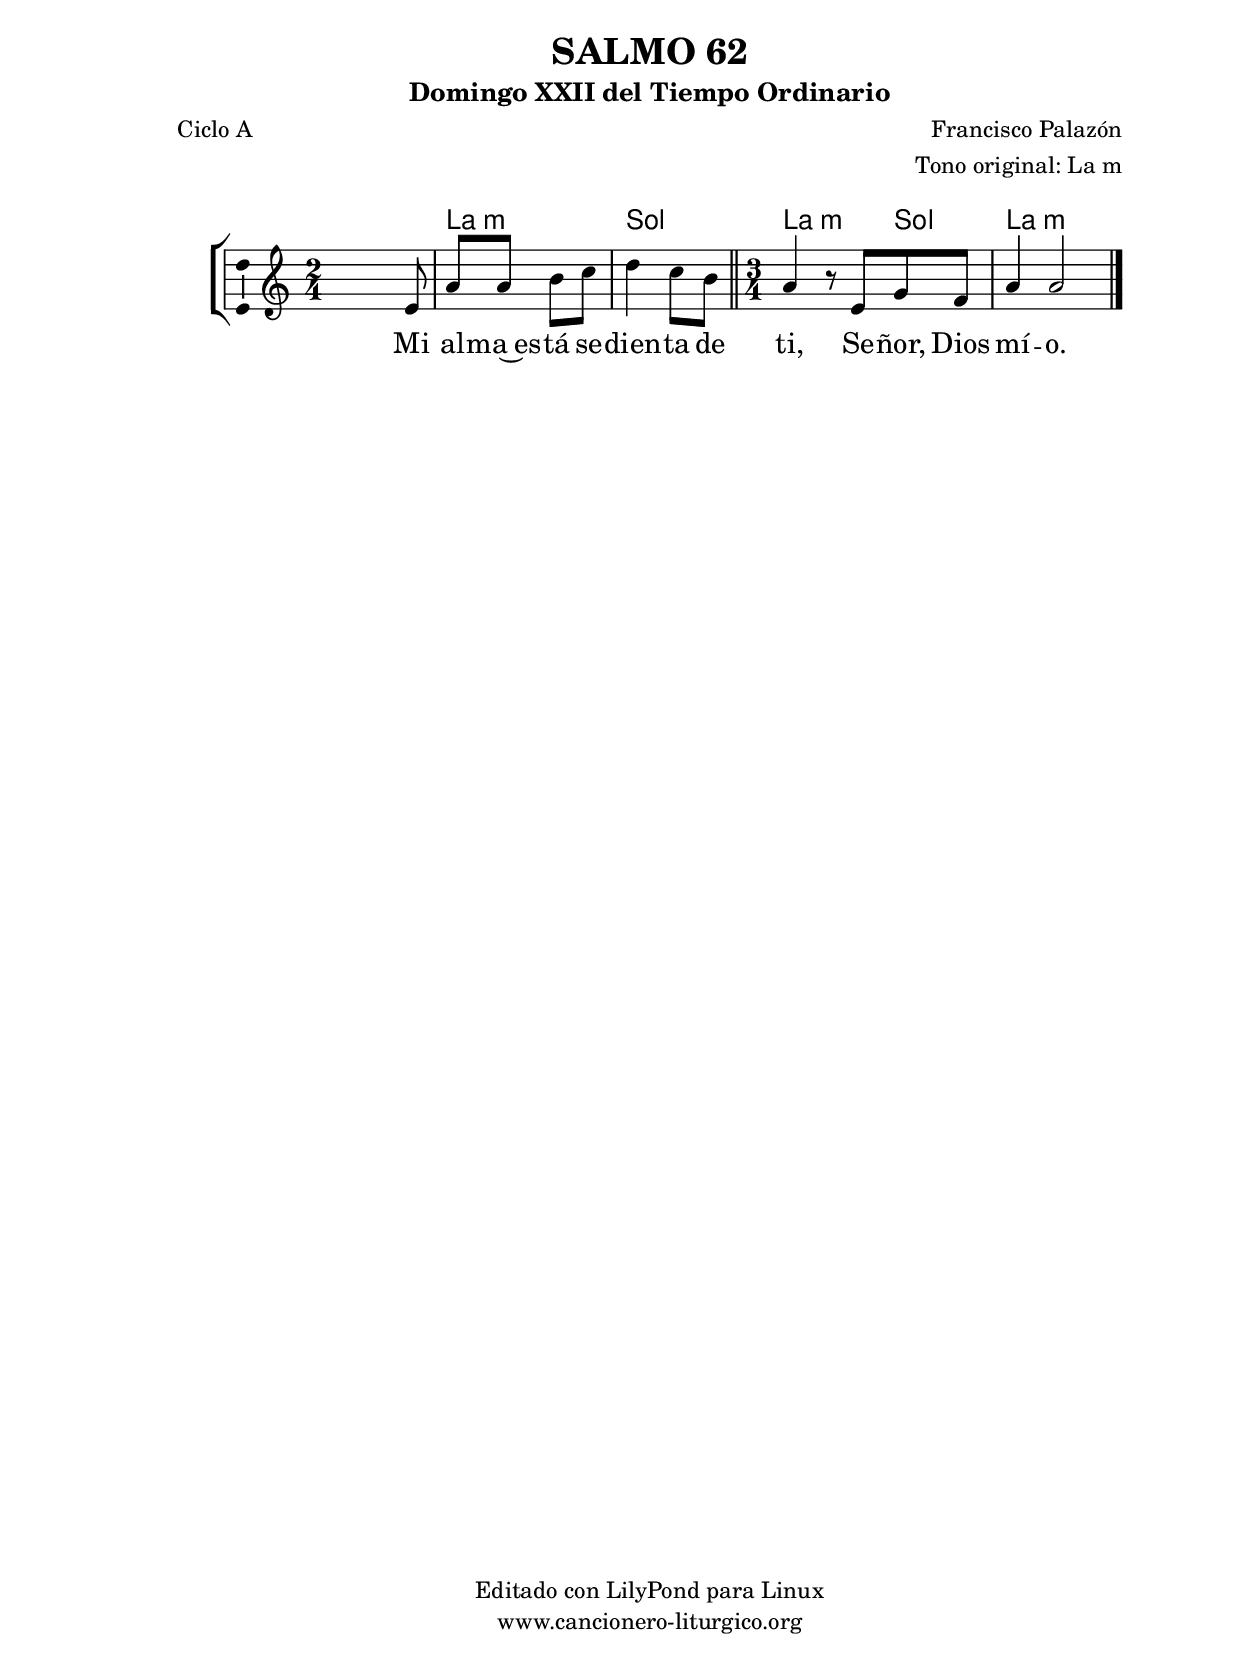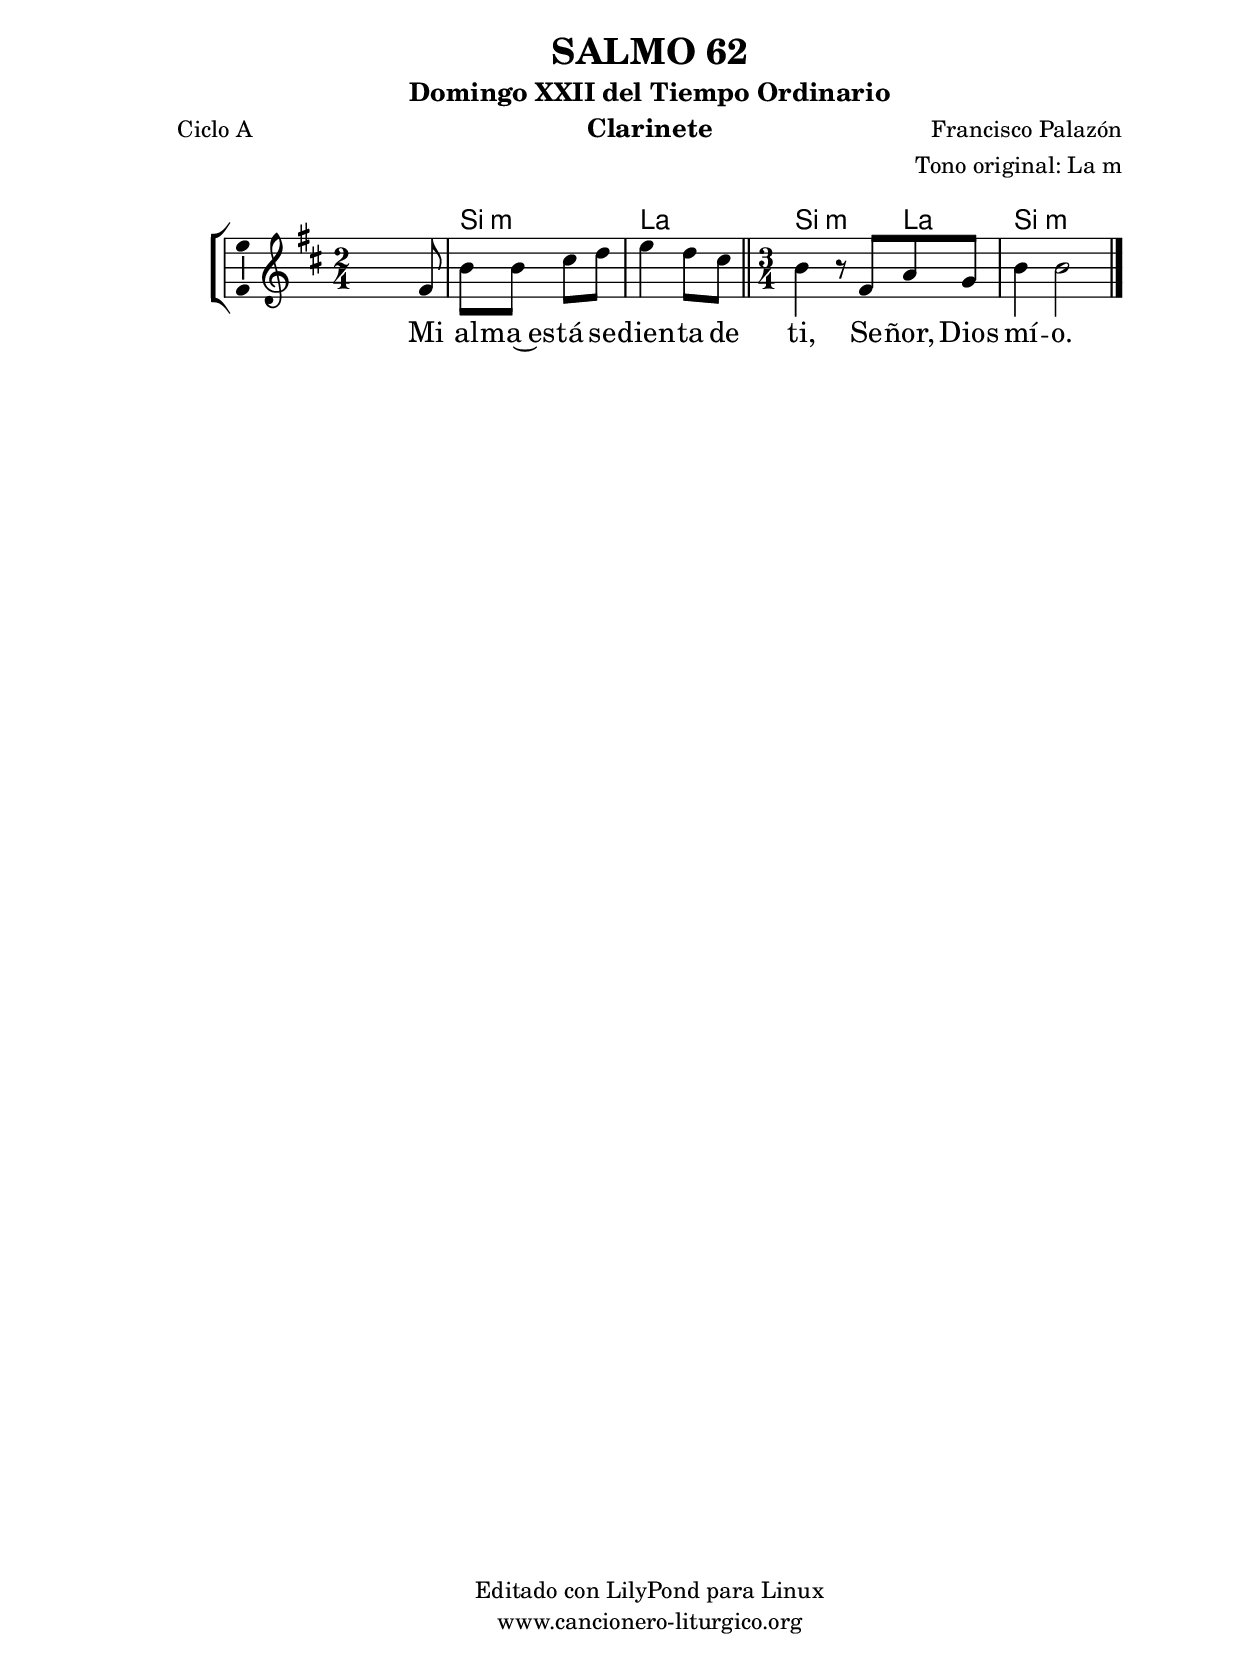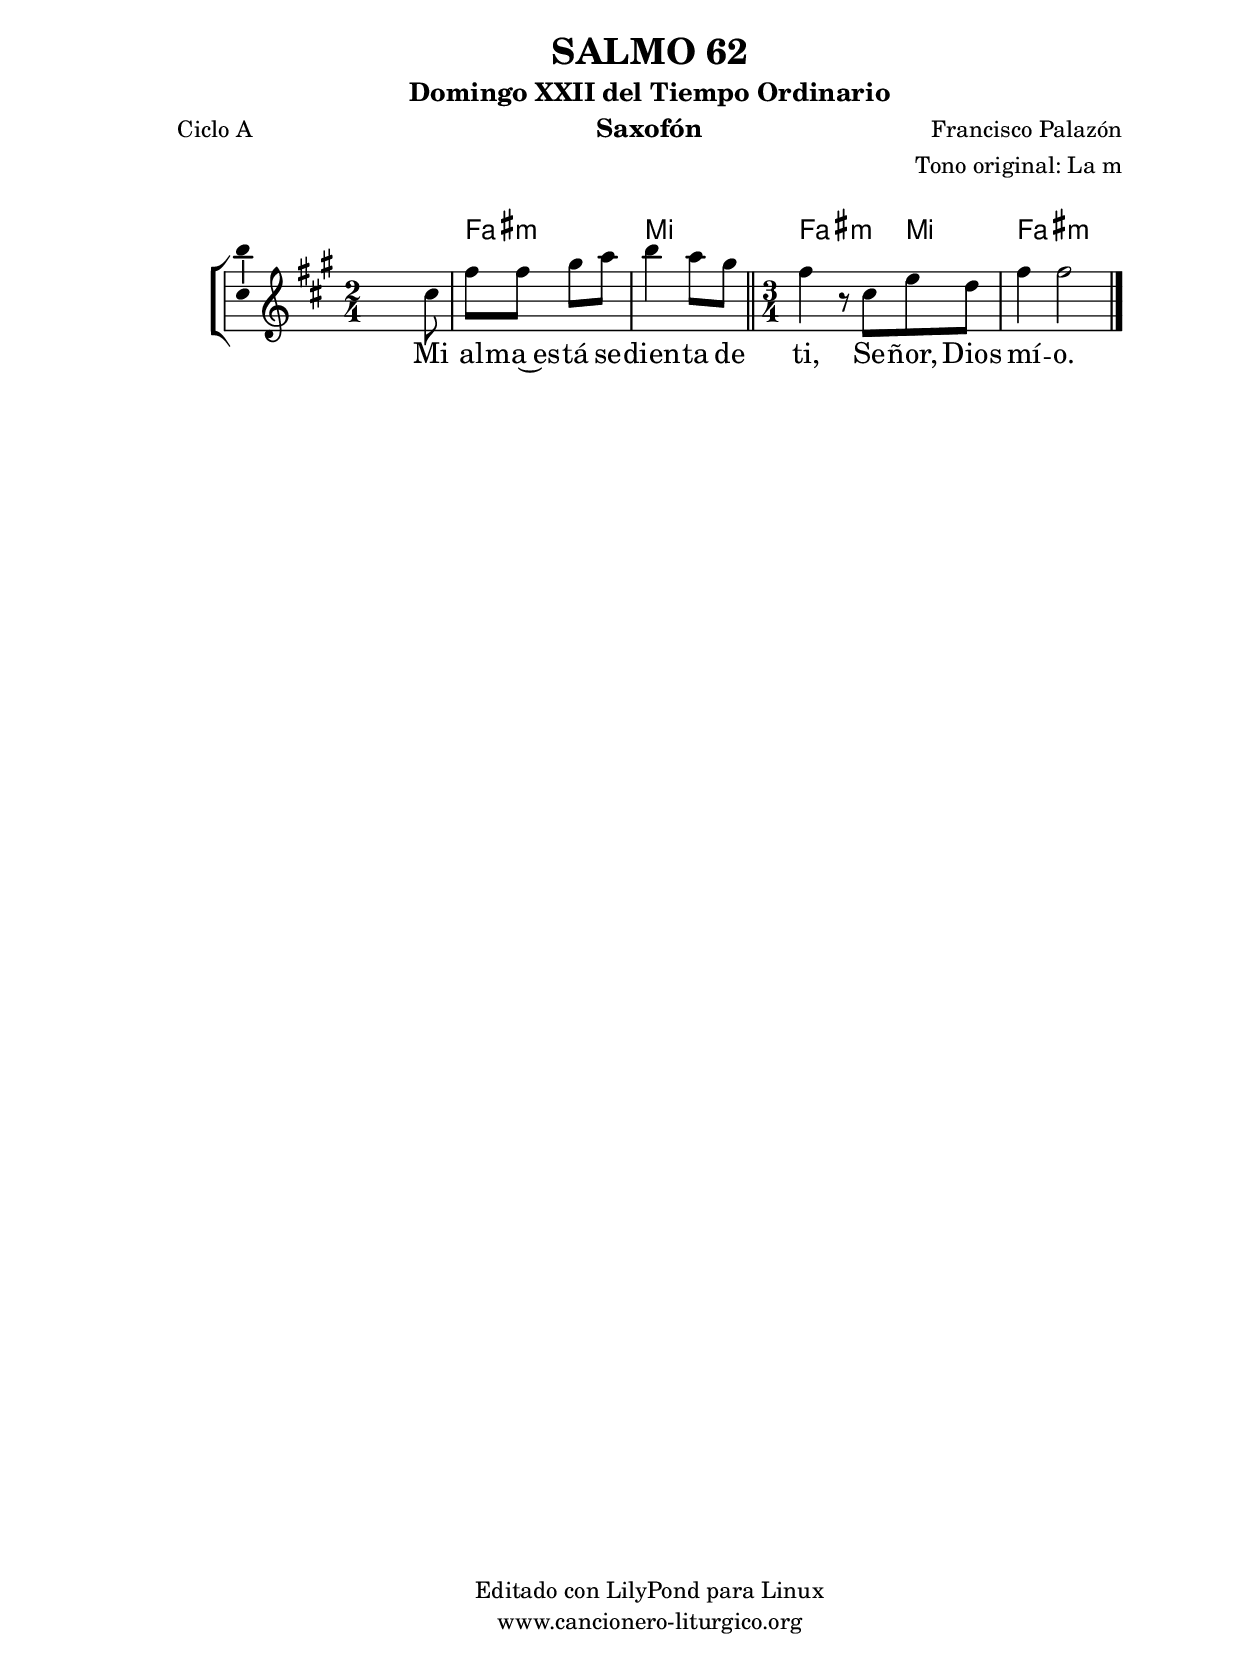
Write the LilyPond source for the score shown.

%
%para convertir .midi en .wav:
%timidity filename.midi -Ow -o finename.wav
%
%
%Para convertir de .wav a .mp3:
%lame -h -m j filename.wav
%
%
%para escuchar el midi:
%timidity nombrefichero.midi
%


%versión de lilypond para la que se ha escrito esta partitura:
\version "2.16.0"

	%Tamaño papel
	#(set-default-paper-size "a4")
	%Tamaño partitura
	#(set-global-staff-size 20)
	%No responde al pulsar sobre una nota
	#(ly:set-option 'point-and-click #f)

%parámetros del encabezamiento:
\header {
	title = "SALMO 62"
	subtitle = "Domingo XXII del Tiempo Ordinario"
	composer = "Francisco Palazón"
	poet = "Ciclo A"
	meter = ""
	arranger = "Tono original: La m"
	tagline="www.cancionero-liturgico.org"
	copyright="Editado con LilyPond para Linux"
	}

%parámetros asociados al papel:
\paper  {
	oddHeaderMarkup = \markup {\fill-line { \on-the-fly #not-first-page \fromproperty #'header:title \on-the-fly #not-first-page \fromproperty #'header:composer }}
	evenHeaderMarkup = \markup {\fill-line { \fromproperty #'header:composer \fromproperty #'header:title }}
	#(set-paper-size "a4")
	print-page-number = ##f
	first-page-number = 1
	print-first-page-number = ##f
%	head-separation = 3.0 \cm
	top-margin = 2.0 \cm
	bottom-margin = 0.5\cm
%%%	bottom-margin = -1.0\cm
	left-margin = 3.0 \cm
	line-width = 16.0 \cm 
	indent = 8\mm
	interscoreline = 2.\mm
	between-system-space = 15\mm
%	para que las partituras no llenen la hoja:
	ragged-bottom = ##t
%	idem para la última hoja:
	ragged-last-bottom = ##f
%	para que las partituras llenen el ancho del papel:
	ragged-last = ##f
	after-title-space = 2.5 \cm
%page-count=1
%system-count=8

	%Flexible Vertical Spacing
%	markup-markup-spacing =
%	#'((basic-distance . 15) (minimum-distance . 15) (padding . 3))
	markup-system-spacing =
	#'((basic-distance . 15) (minimum-distance . 15) (padding . 3))
	system-system-spacing =
	#'((basic-distance . 15) (minimum-distance . 15) (padding . 3))
	score-system-spacing =
	#'((basic-distance . 15) (minimum-distance . 15) (padding . 5))
%	top-system-spacing = % header
%	#'((basic-distance . 8) (minimum-distance . 0) (padding . 3))
%	top-markup-spacing =
%	#'((basic-distance . 20) (minimum-distance . 20) (padding . 3))
	last-bottom-spacing = % footer
	#'((basic-distance . 5) (minimum-distance . 5) (padding . 3))
%	score-markup-spacing =
%	#'((basic-distance . 16) (minimum-distance . 13) (padding . 3))

	}


%parámetros que afectan a toda la partitura:
global =  {
	%clave de sol (G):
	\clef G
	%armadura:
%%%	\transpose g f
	\key a \minor
	\tempo 4=90
	\set Score.tempoHideNote = ##t
	}


acordes = {
	\italianChords
	\chordmode {
%%%	\transpose g f
{

s2
a2:m g a2:m g4 a2:m

	}
	}
}

melodia = 
%%%	\transpose g f
{
	\relative c'{

\time 2/4
s4 s8 e8
a8 a b c
d4 c8 b

\bar "||"
\time 3/4
a4 r8 e8 g f
a4 a2

	\bar "|."
	}
	}


texto = \lyricmode {
Mi al -- ma~es -- tá se -- dien -- ta de ti,
Se -- ñor, Dios mí -- o.
	}


acordesStaff = \context ChordNames = acordesStaff <<
	\set chordChanges = ##t
	\acordes
	>>


vozStaff = \context Voice = vozStaff
\with {\consists "Ambitus_engraver"}
<<
%	\set Staff.instrumentName = ""
%	\set Staff.shortInstrumentName = ""
%	\set Staff.midiInstrument = #"clarinet"
%	\set Staff.midiInstrument = #"cello"
%	\set Staff.midiInstrument = #"flute"
	\set Staff.midiInstrument = #"electric guitar (jazz)"
%	\set Staff.midiInstrument = #"english horn"
%	\set Staff.midiInstrument = #"violin"
%	\set Staff.midiInstrument = #"glockenspiel"
	\set Staff.midiMinimumVolume = #0.7
	\set Staff.midiMaximumVolume = #0.9
	\global
	\melodia
	>>


textoStaff = \context Lyrics = textoStaff <<
	\lyricsto vozStaff \texto
	>>

\book {
	\score {
		\context ChoirStaff {
			\override StaffGroup.SystemStartBracket #'collapse-height = #1
			\override Score.SystemStartBar #'collapse-height = #1
			<<
			\acordesStaff
			\vozStaff
			\textoStaff
			>>
			}
		\layout {
	    		\context {
				\Lyrics
				\override LyricText #'font-size = #2
				}
	   		 \context {
				\Score
				%fontSize = #3
				\override StaffSymbol #'staff-space = #(magstep +3)
				%\override Beam #'thickness = #0.55
				%\override SpacingSpanner #'spacing-increment = #1.0
				%\override Slur #'height-limit = #1.5
				}
			}
		}
	\score {
		\unfoldRepeats
		\context ChoirStaff {
			<<
			\acordesStaff
			\vozStaff
			>>
			}
		\midi {
	  		\context {
	  			\Score
				tempoWholesPerMinute = #(ly:make-moment 70 4)
				}
			}
		}
	}

%Partitura para clarinete
#(define output-suffix "C")
\book {
	\header{
		instrument = "Clarinete"
		}
	\score {
		\context ChoirStaff {
			\override StaffGroup.SystemStartBracket #'collapse-height = #1
			\override Score.SystemStartBar #'collapse-height = #1
\transpose c d
			<<
			\acordesStaff
			\vozStaff
			\textoStaff
			>>
			}
		\layout {
	    		\context {
				\Lyrics
				\override LyricText #'font-size = #2
				}
	   		 \context {
				\Score
				%fontSize = #3
				\override StaffSymbol #'staff-space = #(magstep +3)
				%\override Beam #'thickness = #0.55
				%\override SpacingSpanner #'spacing-increment = #1.0
				%\override Slur #'height-limit = #1.5
				}
			}
		}
	}

%Partitura para saxofón
#(define output-suffix "S")
\book {
	\header{
		instrument = "Saxofón"
		}
	\score {
		\context ChoirStaff {
			\override StaffGroup.SystemStartBracket #'collapse-height = #1
			\override Score.SystemStartBar #'collapse-height = #1
\transpose c a
			<<
			\acordesStaff
			\vozStaff
			\textoStaff
			>>
			}
		\layout {
	    		\context {
				\Lyrics
				\override LyricText #'font-size = #2
				}
	   		 \context {
				\Score
				%fontSize = #3
				\override StaffSymbol #'staff-space = #(magstep +3)
				%\override Beam #'thickness = #0.55
				%\override SpacingSpanner #'spacing-increment = #1.0
				%\override Slur #'height-limit = #1.5
				}
			}
		}
	}

